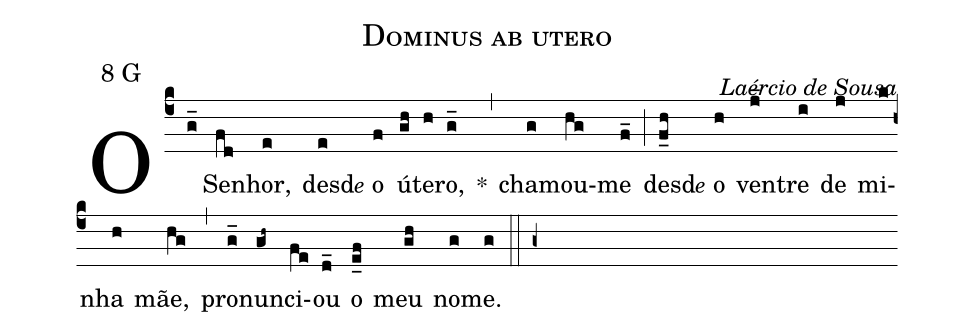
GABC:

name: Dominus ab utero;
mode: 8;
mode-differentia: G;
commentary: Laércio de Sousa;
%%
(c4)

O(g_) Se(fd)nhor,(e) des(e)d<e>e</e> o(f) ú(gh)te(h)ro,(g_) *(,) cha(g)mou-(hg)me(f_) (;) des(f_h)d<e>e</e> o(h) ven(j_)tre(i) de(j) mi(k)nha(h) mãe,(hg) (,) pro(g_)nun(gh~)ci(fe)ou(d_) o(e_f) meu(gh) no(g)me.(g)

(::g+)
